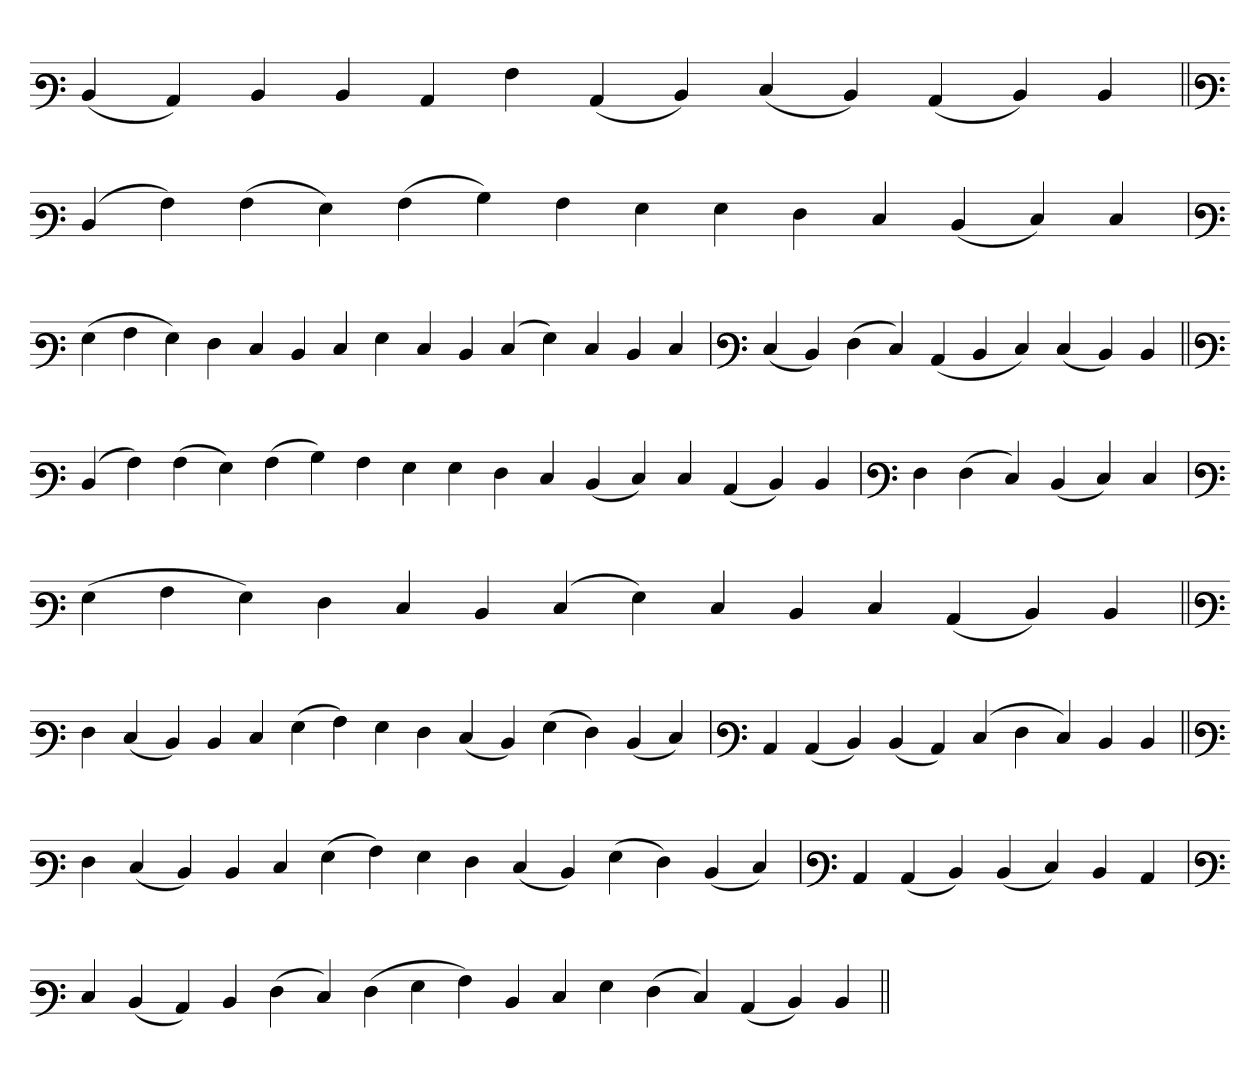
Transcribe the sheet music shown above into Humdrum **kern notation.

**kern
*part1
*staff1
*clefF3
=
(4D
4C)
4D
4D
4C
4A
(4C
4D)
(4E
4D)
(4C
4D)
4D
=||
*clefF3
(4D
4A)
(4A
4G)
(4A
4B)
4A
4G
4G
4F
4E
(4D
4E)
4E
=`
*clefF3
(4G
4A
4G)
4F
4E
4D
4E
4G
4E
4D
(4E
4G)
4E
4D
4E
=`
*clefF3
(4E
4D)
(4F
4E)
(4C
4D
4E)
(4E
4D)
4D
=||
*clefF3
(4D
4A)
(4A
4G)
(4A
4B)
4A
4G
4G
4F
4E
(4D
4E)
4E
(4C
4D)
4D
=`
*clefF3
4F
(4F
4E)
(4D
4E)
4E
=`
*clefF3
(4G
4A
4G)
4F
4E
4D
(4E
4G)
4E
4D
4E
(4C
4D)
4D
=||
*clefF3
4F
(4E
4D)
4D
4E
(4G
4A)
4G
4F
(4E
4D)
(4G
4F)
(4D
4E)
='
*clefF3
4C
(4C
4D)
(4D
4C)
(4E
4F
4E)
4D
4D
=||
*clefF3
4F
(4E
4D)
4D
4E
(4G
4A)
4G
4F
(4E
4D)
(4G
4F)
(4D
4E)
='
*clefF3
4C
(4C
4D)
(4D
4E)
4D
4C
=`
*clefF3
4E
(4D
4C)
4D
(4F
4E)
(4F
4G
4A)
4D
4E
4G
(4F
4E)
(4C
4D)
4D
=||
*-
